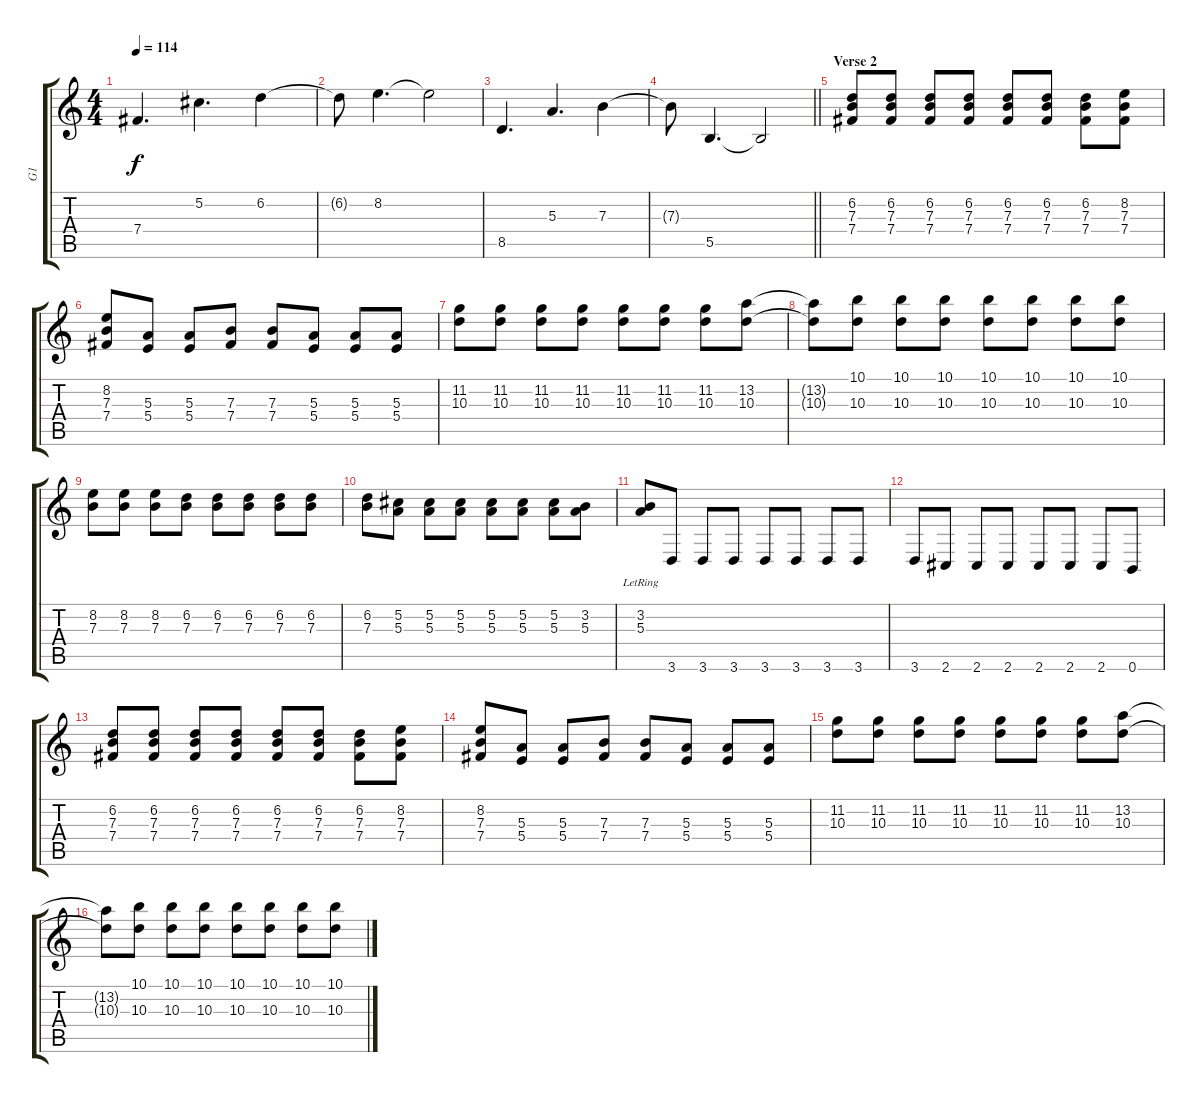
\track ("G1" "G1") {instrument distortionguitar}
\staff {score tabs}
\tuning (Db4 Ab3 E3 B2 Gb2 B1) {hide}
\ts (4 4)
\tempo 114
\clef g2
\ks c
7.4.4{d dy f} 5.2.4{d} 6.2.4 |
6.2{t}.8 8.2.4{d} 8.2{t}.2 |
8.5.4{d} 5.3.4{d} 7.3.4 |
\barLineRight lightlight
7.3{t}.8 5.5.4{d} 5.5{t}.2 |
\section ("" "Verse 2")
(6.2 7.3 7.4).8 (6.2 7.3 7.4).8 (6.2 7.3 7.4).8 (6.2 7.3 7.4).8 (6.2 7.3 7.4).8 (6.2 7.3 7.4).8 (6.2 7.3 7.4).8 (8.2 7.3 7.4).8 |
(8.2 7.3 7.4).8 (5.3 5.4).8 (5.3 5.4).8 (7.3 7.4).8 (7.3 7.4).8 (5.3 5.4).8 (5.3 5.4).8 (5.3 5.4).8 |
(11.2 10.3).8 (11.2 10.3).8 (11.2 10.3).8 (11.2 10.3).8 (11.2 10.3).8 (11.2 10.3).8 (11.2 10.3).8 (13.2 10.3).8 |
(13.2{t} 10.3{t}).8 (10.1 10.3).8 (10.1 10.3).8 (10.1 10.3).8 (10.1 10.3).8 (10.1 10.3).8 (10.1 10.3).8 (10.1 10.3).8 |
(8.2 7.3).8 (8.2 7.3).8 (8.2 7.3).8 (6.2 7.3).8 (6.2 7.3).8 (6.2 7.3).8 (6.2 7.3).8 (6.2 7.3).8 |
(6.2 7.3).8 (5.2 5.3).8 (5.2 5.3).8 (5.2 5.3).8 (5.2 5.3).8 (5.2 5.3).8 (5.2 5.3).8 (3.2 5.3).8 |
(3.2{lr} 5.3{lr}).8 3.6.8 3.6.8 3.6.8 3.6.8 3.6.8 3.6.8 3.6.8 |
3.6.8 2.6.8 2.6.8 2.6.8 2.6.8 2.6.8 2.6.8 0.6.8 |
(6.2 7.3 7.4).8 (6.2 7.3 7.4).8 (6.2 7.3 7.4).8 (6.2 7.3 7.4).8 (6.2 7.3 7.4).8 (6.2 7.3 7.4).8 (6.2 7.3 7.4).8 (8.2 7.3 7.4).8 |
(8.2 7.3 7.4).8 (5.3 5.4).8 (5.3 5.4).8 (7.3 7.4).8 (7.3 7.4).8 (5.3 5.4).8 (5.3 5.4).8 (5.3 5.4).8 |
(11.2 10.3).8 (11.2 10.3).8 (11.2 10.3).8 (11.2 10.3).8 (11.2 10.3).8 (11.2 10.3).8 (11.2 10.3).8 (13.2 10.3).8 |
(13.2{t} 10.3{t}).8 (10.1 10.3).8 (10.1 10.3).8 (10.1 10.3).8 (10.1 10.3).8 (10.1 10.3).8 (10.1 10.3).8 (10.1 10.3).8
